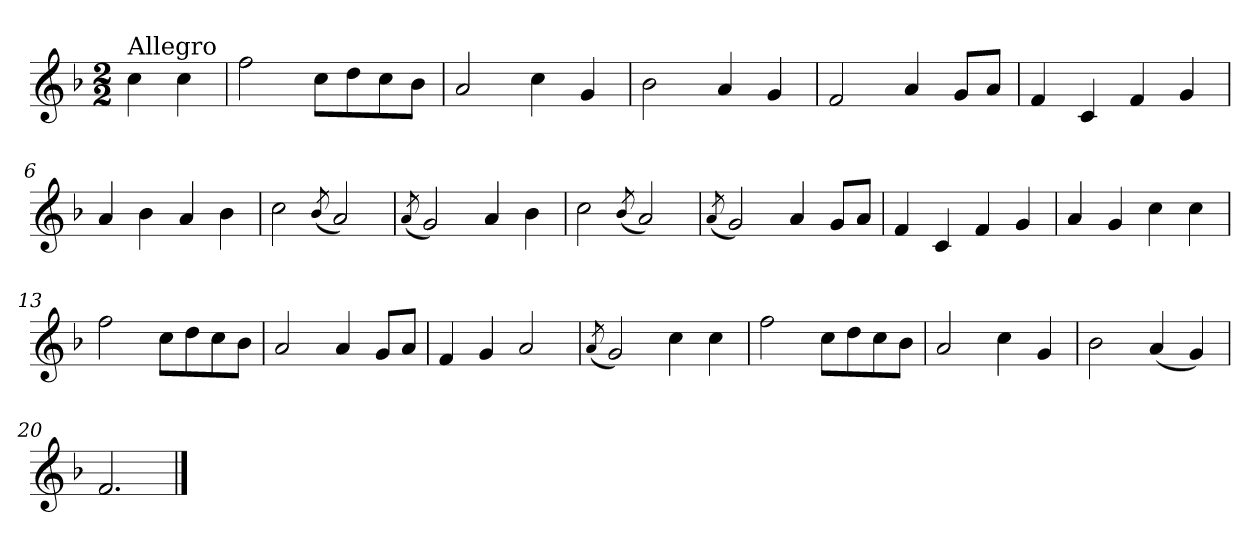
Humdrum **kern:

**kern
*part1
*staff1
*clefG2
*k[b-]
*F:
*M2/2
=
!LO:TX:a:t=Allegro
4cc\
4cc\
=1
2ff\
8cc\L
8dd\
8cc\
8b-\J
=2
2a/
4cc\
4g/
=3
2b-\
4a/
4g/
=4
2f/
4a/
8g/L
8a/J
=5
4f/
4c/
4f/
4g/
!!LO:LB:g=z
=6
4a/
4b-\
4a/
4b-\
=7
2cc\
(<8qb-/
2a/)
=8
(<8qa/
2g/)
4a/
4b-\
=9
2cc\
(<8qb-/
2a/)
=10
(<8qa/
2g/)
4a/
8g/L
8a/J
=11
4f/
4c/
4f/
4g/
!!LO:LB:g=z
=12
4a/
4g/
4cc\
4cc\
=13
2ff\
8cc\L
8dd\
8cc\
8b-\J
=14
2a/
4a/
8g/L
8a/J
=15
4f/
4g/
2a/
=16
(<8qa/
2g/)
4cc\
4cc\
=17
2ff\
8cc\L
8dd\
8cc\
8b-\J
!!LO:LB:g=z
=18
2a/
4cc\
4g/
=19
2b-\
(<4a/
4g/)
=20
2.f/
==
*-
